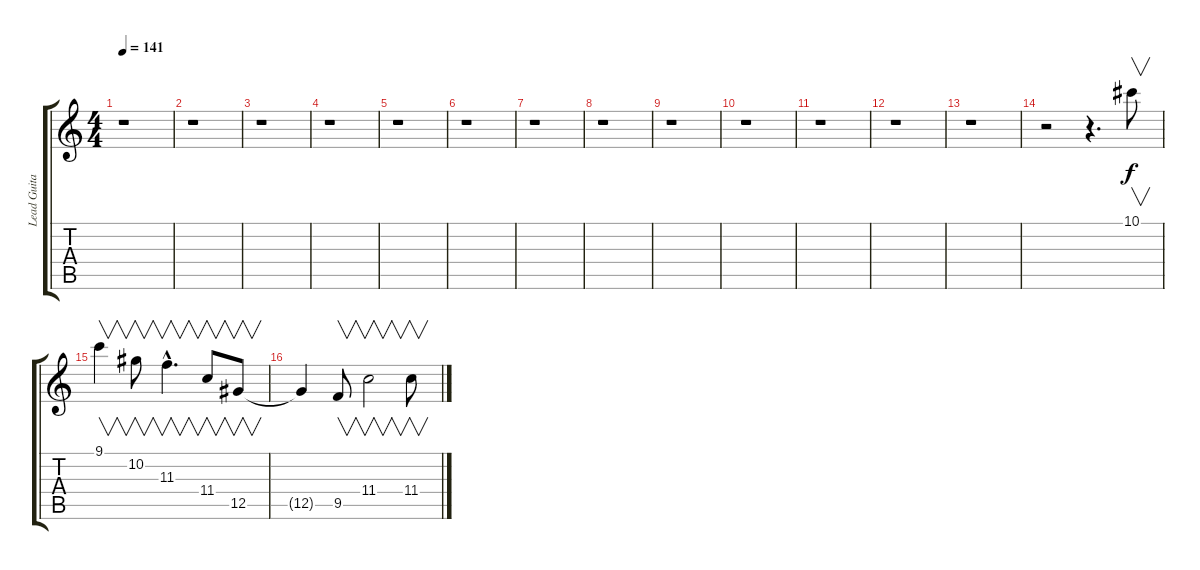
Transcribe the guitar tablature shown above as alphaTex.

\track ("Lead Guitar" "Lead Guita") {instrument distortionguitar}
\staff {score tabs}
\tuning (Eb4 Bb3 Gb3 Db3 Ab2 Eb2) {hide}
\ts (4 4)
\tempo 141
\clef g2
\ks c
r.1{dy f} |
r.1 |
r.1 |
r.1 |
r.1 |
r.1 |
r.1 |
r.1 |
r.1 |
r.1 |
r.1 |
r.1 |
r.1 |
r.2 r.4{d} 10.1.8{v} |
9.1.4{v} 10.2.8{v} 11.3{hac}.4{v d} 11.4.8{v} 12.5.8{v} |
12.5{t}.4 9.5.8{v} 11.4.2{v} 11.4.8{v}
